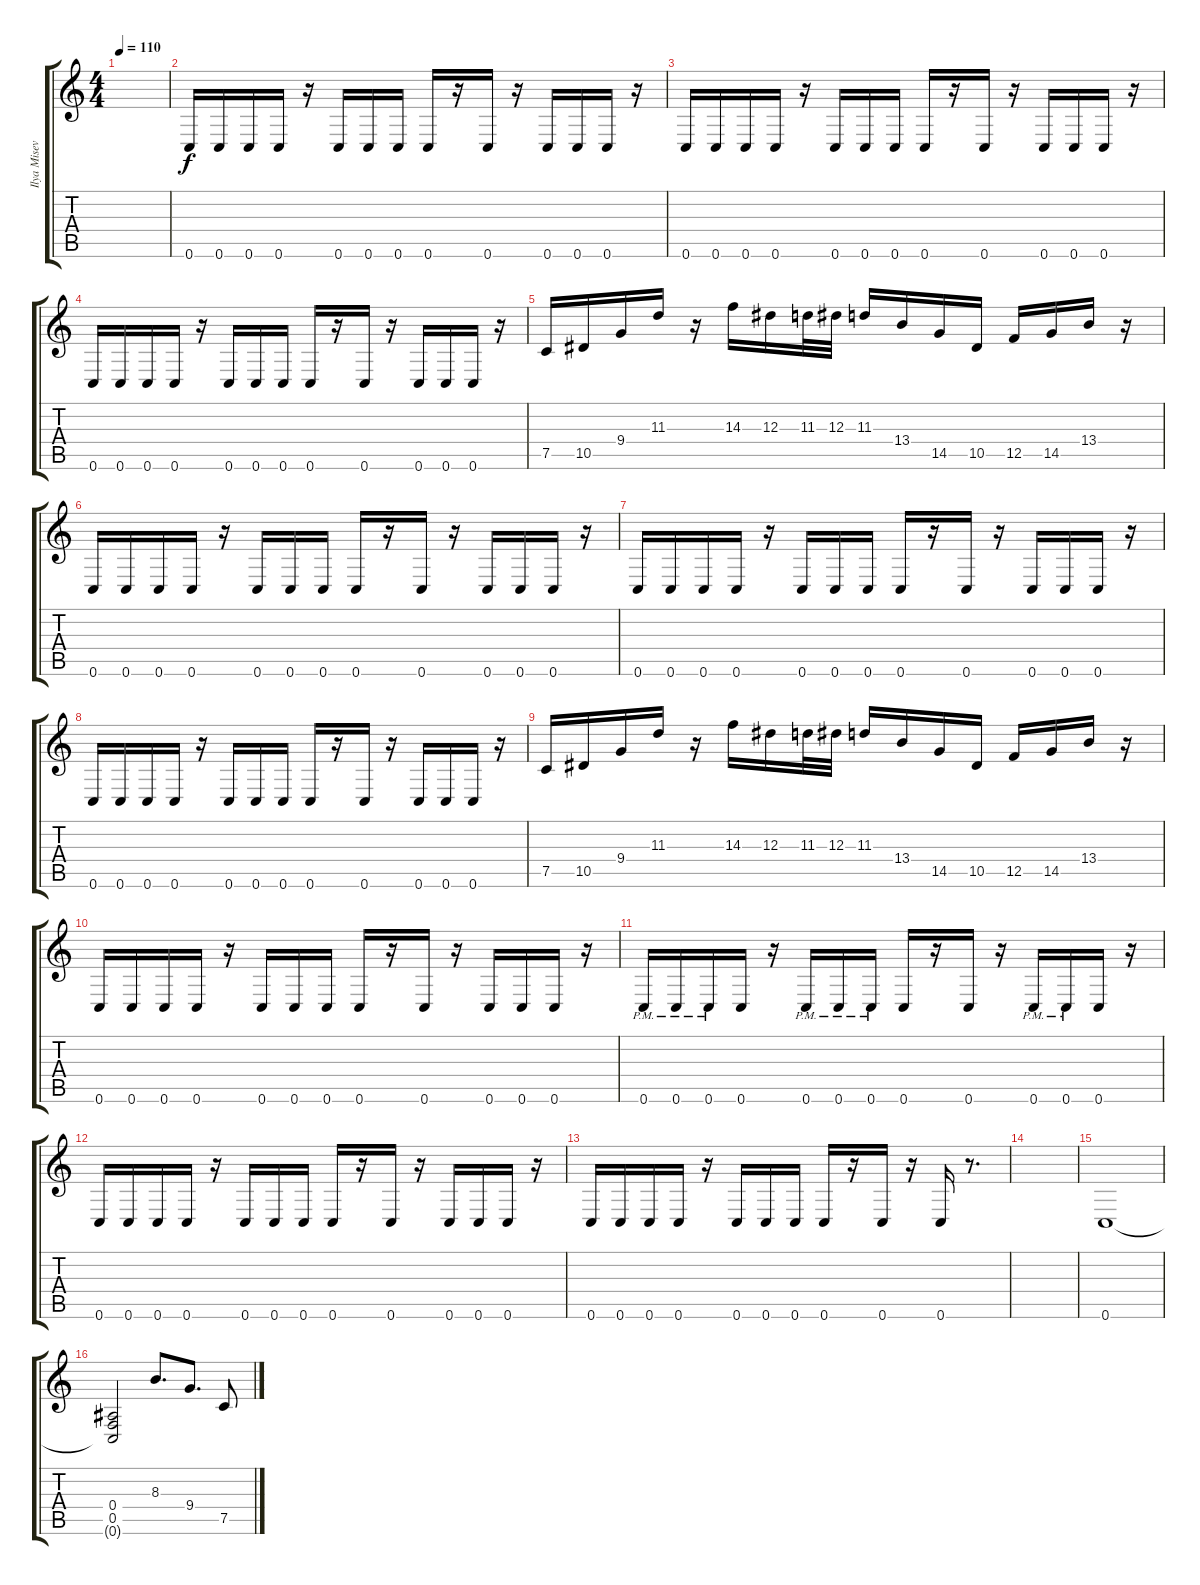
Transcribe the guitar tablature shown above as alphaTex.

\track ("Ilya Misevich" "Ilya Misev") {instrument electricbassfinger}
\staff {score tabs}
\tuning (C4 G3 Eb3 Bb2 F2 C2) {hide}
\ts (4 4)
\tempo 110
\clef g2
\ks c
|
0.6.16 0.6.16 0.6.16 0.6.16 r.16 0.6.16 0.6.16 0.6.16 0.6.16 r.16 0.6.16 r.16 0.6.16 0.6.16 0.6.16 r.16 |
0.6.16 0.6.16 0.6.16 0.6.16 r.16 0.6.16 0.6.16 0.6.16 0.6.16 r.16 0.6.16 r.16 0.6.16 0.6.16 0.6.16 r.16 |
0.6.16 0.6.16 0.6.16 0.6.16 r.16 0.6.16 0.6.16 0.6.16 0.6.16 r.16 0.6.16 r.16 0.6.16 0.6.16 0.6.16 r.16 |
7.5.16 10.5.16 9.4.16 11.3.16 r.16 14.3.16 12.3.16 11.3.32 12.3.32 11.3.16 13.4.16 14.5.16 10.5.16 12.5.16 14.5.16 13.4.16 r.16 |
0.6.16 0.6.16 0.6.16 0.6.16 r.16 0.6.16 0.6.16 0.6.16 0.6.16 r.16 0.6.16 r.16 0.6.16 0.6.16 0.6.16 r.16 |
0.6.16 0.6.16 0.6.16 0.6.16 r.16 0.6.16 0.6.16 0.6.16 0.6.16 r.16 0.6.16 r.16 0.6.16 0.6.16 0.6.16 r.16 |
0.6.16 0.6.16 0.6.16 0.6.16 r.16 0.6.16 0.6.16 0.6.16 0.6.16 r.16 0.6.16 r.16 0.6.16 0.6.16 0.6.16 r.16 |
7.5.16 10.5.16 9.4.16 11.3.16 r.16 14.3.16 12.3.16 11.3.32 12.3.32 11.3.16 13.4.16 14.5.16 10.5.16 12.5.16 14.5.16 13.4.16 r.16 |
0.6.16 0.6.16 0.6.16 0.6.16 r.16 0.6.16 0.6.16 0.6.16 0.6.16 r.16 0.6.16 r.16 0.6.16 0.6.16 0.6.16 r.16 |
0.6{pm}.16 0.6{pm}.16 0.6{pm}.16 0.6.16 r.16 0.6{pm}.16 0.6{pm}.16 0.6{pm}.16 0.6.16 r.16 0.6.16 r.16 0.6{pm}.16 0.6{pm}.16 0.6.16 r.16 |
0.6.16 0.6.16 0.6.16 0.6.16 r.16 0.6.16 0.6.16 0.6.16 0.6.16 r.16 0.6.16 r.16 0.6.16 0.6.16 0.6.16 r.16 |
0.6.16 0.6.16 0.6.16 0.6.16 r.16 0.6.16 0.6.16 0.6.16 0.6.16 r.16 0.6.16 r.16 0.6.16 r.8{d} |
|
0.6.1 |
(0.4 0.5 0.6{t}).2 8.3.8{d} 9.4.8{d} 7.5.8
